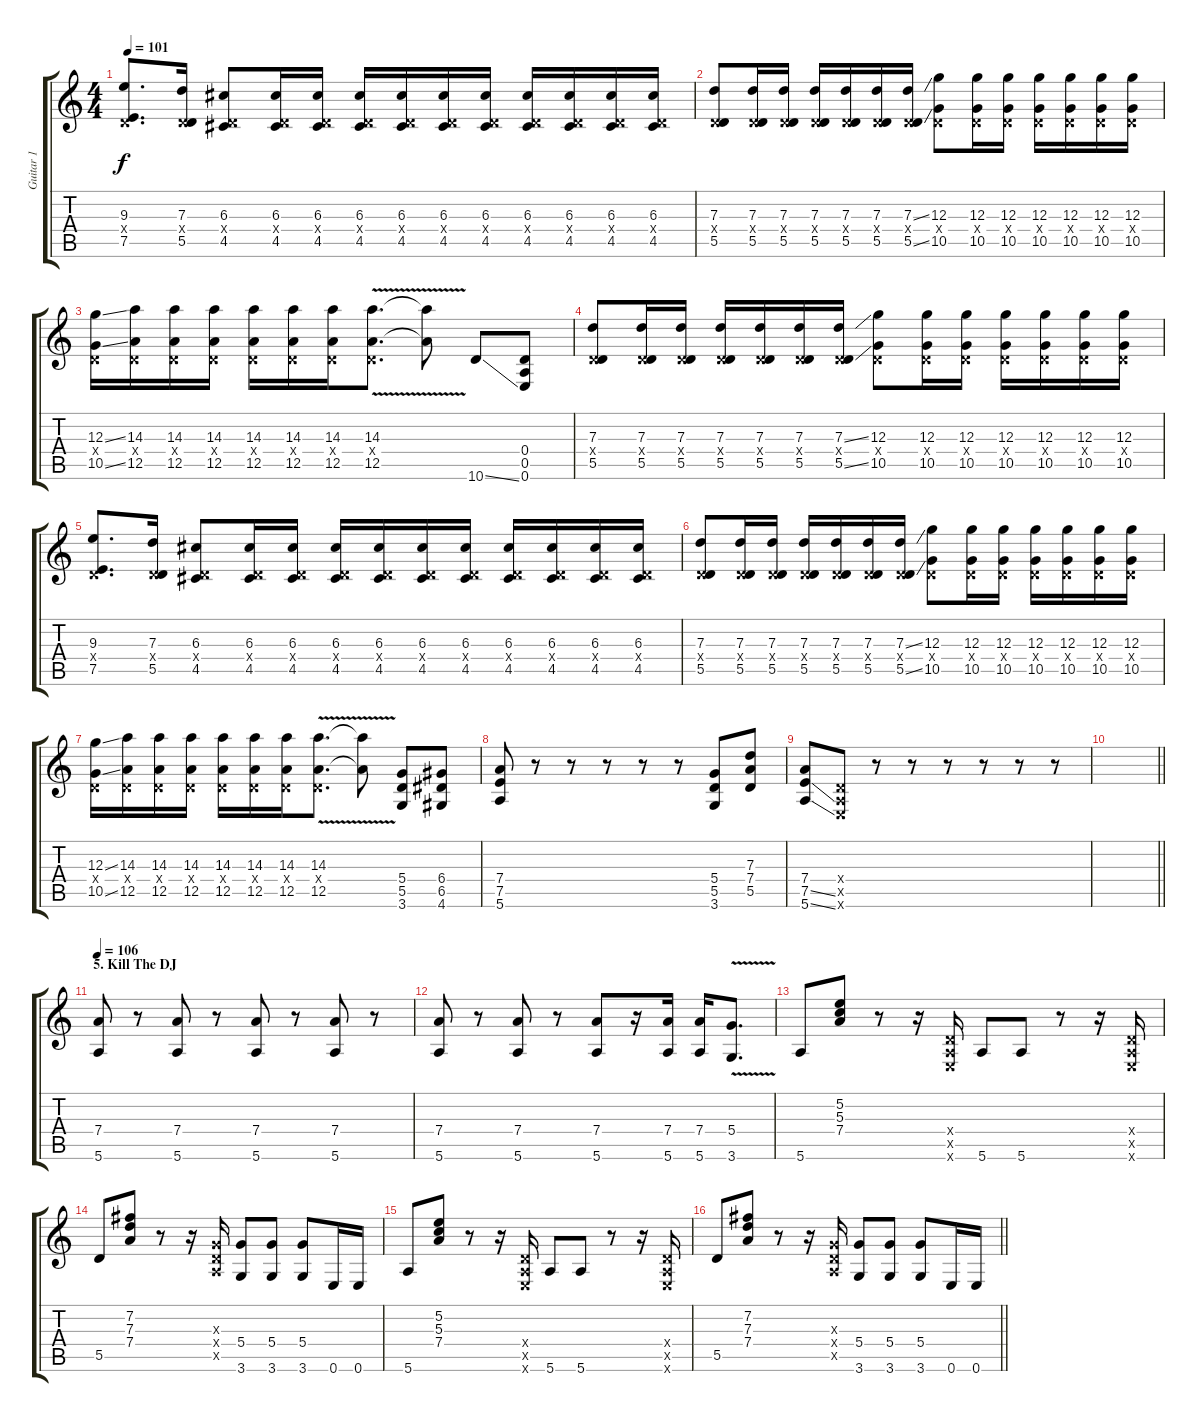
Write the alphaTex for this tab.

\track ("Guitar 1" "Guitar 1") {instrument overdrivenguitar}
\staff {score tabs}
\tuning (E4 B3 G3 D3 A2 E2) {hide}
\ts (4 4)
\tempo 101
\clef g2
\ks c
(9.3 0.4{x} 7.5).8{d dy f} (7.3 0.4{x} 5.5).16 (6.3 0.4{x} 4.5).8 (6.3 0.4{x} 4.5).16 (6.3 0.4{x} 4.5).16 (6.3 0.4{x} 4.5).16 (6.3 0.4{x} 4.5).16 (6.3 0.4{x} 4.5).16 (6.3 0.4{x} 4.5).16 (6.3 0.4{x} 4.5).16 (6.3 0.4{x} 4.5).16 (6.3 0.4{x} 4.5).16 (6.3 0.4{x} 4.5).16 |
(7.3 0.4{x} 5.5).8 (7.3 0.4{x} 5.5).16 (7.3 0.4{x} 5.5).16 (7.3 0.4{x} 5.5).16 (7.3 0.4{x} 5.5).16 (7.3 0.4{x} 5.5).16 (7.3{ss} 0.4{x} 5.5{ss}).16 (12.3 0.4{x} 10.5).8 (12.3 0.4{x} 10.5).16 (12.3 0.4{x} 10.5).16 (12.3 0.4{x} 10.5).16 (12.3 0.4{x} 10.5).16 (12.3 0.4{x} 10.5).16 (12.3 0.4{x} 10.5).16 |
(12.3{ss} 0.4{x} 10.5{ss}).16 (14.3 0.4{x} 12.5).16 (14.3 0.4{x} 12.5).16 (14.3 0.4{x} 12.5).16 (14.3 0.4{x} 12.5).16 (14.3 0.4{x} 12.5).16 (14.3 0.4{x} 12.5).16 (14.3{v} 0.4{x} 12.5{v}).8{d} (14.3{t} 12.5{t}).8 10.6{ss}.8 (0.4 0.5 0.6).8 |
(7.3 0.4{x} 5.5).8{volume 12} (7.3 0.4{x} 5.5).16 (7.3 0.4{x} 5.5).16 (7.3 0.4{x} 5.5).16 (7.3 0.4{x} 5.5).16 (7.3 0.4{x} 5.5).16 (7.3{ss} 0.4{x} 5.5{ss}).16 (12.3 0.4{x} 10.5).8 (12.3 0.4{x} 10.5).16 (12.3 0.4{x} 10.5).16 (12.3 0.4{x} 10.5).16 (12.3 0.4{x} 10.5).16 (12.3 0.4{x} 10.5).16 (12.3 0.4{x} 10.5).16 |
(9.3 0.4{x} 7.5).8{d} (7.3 0.4{x} 5.5).16 (6.3 0.4{x} 4.5).8 (6.3 0.4{x} 4.5).16 (6.3 0.4{x} 4.5).16 (6.3 0.4{x} 4.5).16 (6.3 0.4{x} 4.5).16 (6.3 0.4{x} 4.5).16 (6.3 0.4{x} 4.5).16 (6.3 0.4{x} 4.5).16 (6.3 0.4{x} 4.5).16 (6.3 0.4{x} 4.5).16 (6.3 0.4{x} 4.5).16 |
(7.3 0.4{x} 5.5).8 (7.3 0.4{x} 5.5).16 (7.3 0.4{x} 5.5).16 (7.3 0.4{x} 5.5).16 (7.3 0.4{x} 5.5).16 (7.3 0.4{x} 5.5).16 (7.3{ss} 0.4{x} 5.5{ss}).16 (12.3 0.4{x} 10.5).8 (12.3 0.4{x} 10.5).16 (12.3 0.4{x} 10.5).16 (12.3 0.4{x} 10.5).16 (12.3 0.4{x} 10.5).16 (12.3 0.4{x} 10.5).16 (12.3 0.4{x} 10.5).16 |
(12.3{ss} 0.4{x} 10.5{ss}).16 (14.3 0.4{x} 12.5).16 (14.3 0.4{x} 12.5).16 (14.3 0.4{x} 12.5).16 (14.3 0.4{x} 12.5).16 (14.3 0.4{x} 12.5).16 (14.3 0.4{x} 12.5).16 (14.3{v} 0.4{x} 12.5{v}).8{d} (14.3{t} 12.5{t}).8 (5.4 5.5 3.6).8{volume 10 balance 15} (6.4 6.5 4.6).8 |
(7.4 7.5 5.6).8 r.8 r.8 r.8 r.8 r.8 (5.4 5.5 3.6).8 (7.3 7.4 5.5).8 |
(7.4 7.5{ss} 5.6{ss}).8 (0.4{x} 0.5{x} 0.6{x}).8 r.8 r.8 r.8 r.8 r.8 r.8 |
\barLineRight lightlight
|
\section ("" "5. Kill The DJ")
\tempo 106
(7.4 5.6).8{volume 11 balance 15 instrument electricguitarclean} r.8 (7.4 5.6).8 r.8 (7.4 5.6).8 r.8 (7.4 5.6).8 r.8 |
(7.4 5.6).8 r.8 (7.4 5.6).8 r.8 (7.4 5.6).8 r.16 (7.4 5.6).16 (7.4 5.6).16 (5.4{v} 3.6{v}).8{d} |
5.6.8 (5.2 5.3 7.4).8 r.8 r.16 (0.4{x} 0.5{x} 0.6{x}).16 5.6.8 5.6.8 r.8 r.16 (0.4{x} 0.5{x} 0.6{x}).16 |
5.5.8 (7.2 7.3 7.4).8 r.8 r.16 (0.3{x} 0.4{x} 0.5{x}).16 (5.4 3.6).8 (5.4 3.6).8 (5.4 3.6).8 0.6.16 0.6.16 |
5.6.8 (5.2 5.3 7.4).8 r.8 r.16 (0.4{x} 0.5{x} 0.6{x}).16 5.6.8 5.6.8 r.8 r.16 (0.4{x} 0.5{x} 0.6{x}).16 |
\barLineRight lightlight
5.5.8 (7.2 7.3 7.4).8 r.8 r.16 (0.3{x} 0.4{x} 0.5{x}).16 (5.4 3.6).8 (5.4 3.6).8 (5.4 3.6).8 0.6.16 0.6.16
